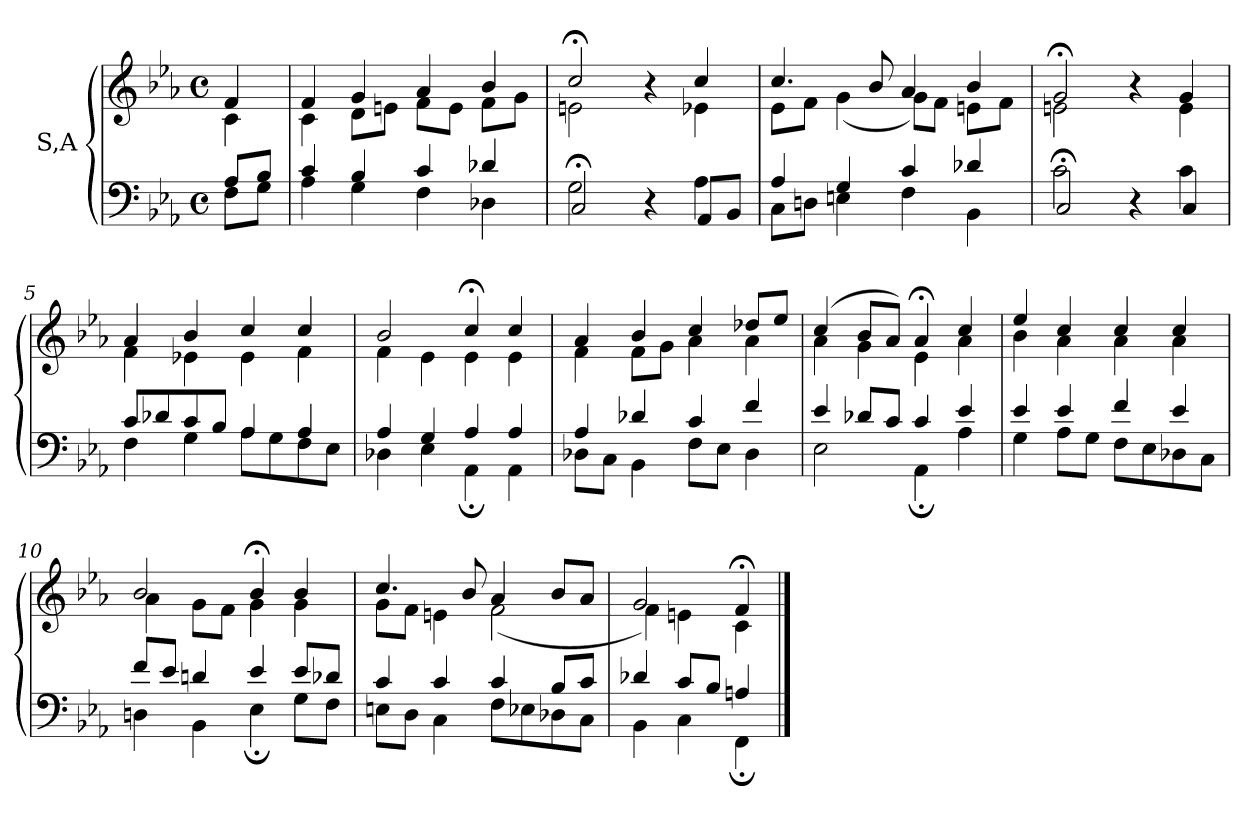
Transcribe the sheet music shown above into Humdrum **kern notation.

**kern	**kern
*part1	*part1
*staff2	*staff1
*I"S,A	*
!!LO:LB:g=z
*clefF4	*clefG2
*k[b-e-a-]	*k[b-e-a-]
*M4/4	*M4/4
*met(c)	*met(c)
=	=
*^	*^
8A-L	8FL	4f	4c
8B-J	8GJ	.	.
=1	=1	=1	=1
4c	4A-	4f	4c
4B-	4G	4g	8dL
.	.	.	8enJ
4c	4F	4a-	8fL
.	.	.	8eJ
4d-X	4D-X	4b-	8fL
.	.	.	8gJ
=2	=2	=2	=2
*	*^	*	*^
2ryy	2G	2C;	2cc;<	2en	2ryy
4ryy	4r	4ryy	4r	4ryy	4ryy
4ryy	4A-	8AA-L	4cc	4e-X	4ryy
.	.	8BB-J	.	.	.
*	*v	*v	*	*	*
*	*	*	*v	*v
=3	=3	=3	=3
4A-	8CL	4.cc	8e-L
.	8DnJ	.	8fJ
4G	4En	.	(<4g
.	.	8b-	.
4c	4F	4a-	8gL)
.	.	.	8fJ
4d-X	4BB-	4b-	8enL
.	.	.	8fJ
=4	=4	=4	=4
*	*^	*	*^
2ryy	2c	2C;	2g;<	2en	2ryy
4ryy	4r	4ryy	4r	4ryy	4ryy
4ryy	4c	4C	4g	4e	4ryy
*	*v	*v	*	*	*
*	*	*	*v	*v
!!LO:LB:g=z
=5	=5	=5	=5
8cL	4F	4a-	4f
8d-X	.	.	.
8c	4G	4b-	4e-X
8B-J	.	.	.
4A-	8A-L	4cc	4e-
.	8G	.	.
4A-	8F	4cc	4f
.	8E-J	.	.
=6	=6	=6	=6
4A-	4D-X	2b-	4f
4G	4E-	.	4e-
4A-	4AA-;	4cc;<	4e-
4A-	4AA-	4cc	4e-
=7	=7	=7	=7
4A-	8D-XL	4a-	4f
.	8CJ	.	.
4d-X	4BB-	4b-	8fL
.	.	.	8gJ
4c	8FL	4cc	4a-
.	8E-J	.	.
4f	4D-	8dd-XL	4a-
.	.	8ee-J	.
=8	=8	=8	=8
4e-	2E-	(>4cc	4a-
8d-XL	.	8b-L	4g
8cJ	.	8a-J)	.
4c	4AA-;	4a-;<	4e-
4e-	4A-	4cc	4a-
!!LO:LB:g=z	!!
=9	=9	=9	=9
4e-	4G	4ee-	4b-
4e-	8A-L	4cc	4a-
.	8GJ	.	.
4f	8FL	4cc	4a-
.	8E-	.	.
4e-	8D-X	4cc	4a-
.	8CJ	.	.
=10	=10	=10	=10
8fL	4Dn	2b-	4a-
8e-J	.	.	.
4dn	4BB-	.	8gL
.	.	.	8fJ
4e-	4E-;	4b-;<	4g
8e-L	8GL	4b-	4g
8d-XJ	8FJ	.	.
=11	=11	=11	=11
4c	8EnL	4.cc	8gL
.	8DJ	.	8fJ
4c	4C	.	4en
.	.	8b-	.
4c	8FL	4a-	(<2f
.	8E-X	.	.
8B-L	8D-X	8b-L	.
8cJ	8CJ	8a-J	.
=12	=12	=12	=12
4d-X	4BB-	2g	4f)
8cL	4C	.	4en
8B-J	.	.	.
4An	4FF;	4f;<	4c
*v	*v	*	*
*	*v	*v
==	==
*-	*-
